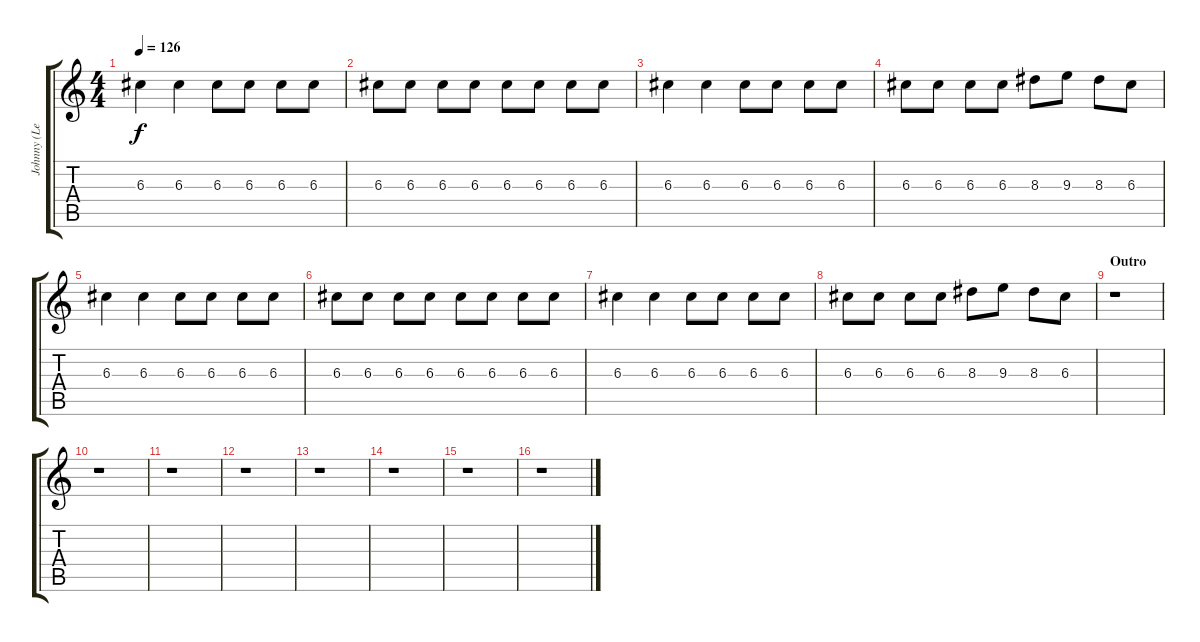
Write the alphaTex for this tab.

\track ("Johnny (Lead Guitar)" "Johnny (Le") {instrument overdrivenguitar}
\staff {score tabs}
\tuning (E4 B3 G3 D3 A2 E2) {hide}
\ts (4 4)
\tempo 126
\clef g2
\ks c
6.3.4{dy f} 6.3.4 6.3.8 6.3.8 6.3.8 6.3.8 |
6.3.8 6.3.8 6.3.8 6.3.8 6.3.8 6.3.8 6.3.8 6.3.8 |
6.3.4 6.3.4 6.3.8 6.3.8 6.3.8 6.3.8 |
6.3.8 6.3.8 6.3.8 6.3.8 8.3.8 9.3.8 8.3.8 6.3.8 |
6.3.4 6.3.4 6.3.8 6.3.8 6.3.8 6.3.8 |
6.3.8 6.3.8 6.3.8 6.3.8 6.3.8 6.3.8 6.3.8 6.3.8 |
6.3.4 6.3.4 6.3.8 6.3.8 6.3.8 6.3.8 |
6.3.8 6.3.8 6.3.8 6.3.8 8.3.8 9.3.8 8.3.8 6.3.8 |
\section ("" "Outro")
r.1 |
r.1 |
r.1 |
r.1 |
r.1 |
r.1 |
r.1 |
r.1
